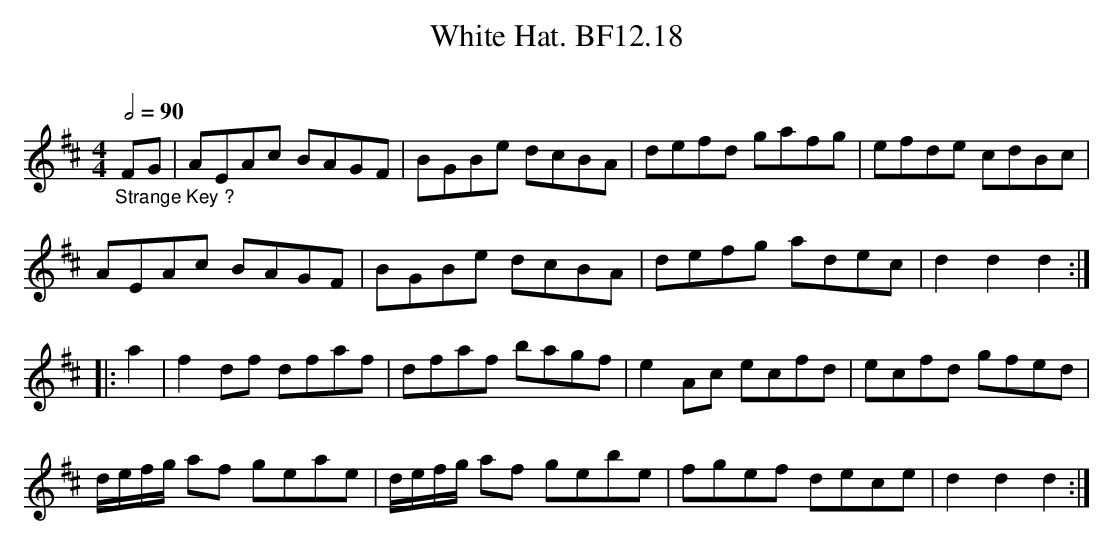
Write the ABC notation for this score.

X:1
T:White Hat. BF12.18
M:4/4
L:1/8
Q:1/2=90
O:
K:D
"_Strange Key ?"FG|AEAc BAGF|BGBe dcBA|defd gafg|efde cdBc|
AEAc BAGF|BGBe dcBA|defg adec|d2d2d2:|
|:a2|f2df dfaf|dfaf bagf|e2Ac ecfd|ecfd gfed|
d/e/f/g/ af geae|d/e/f/g/ af gebe|fgef dece|d2d2d2:|
